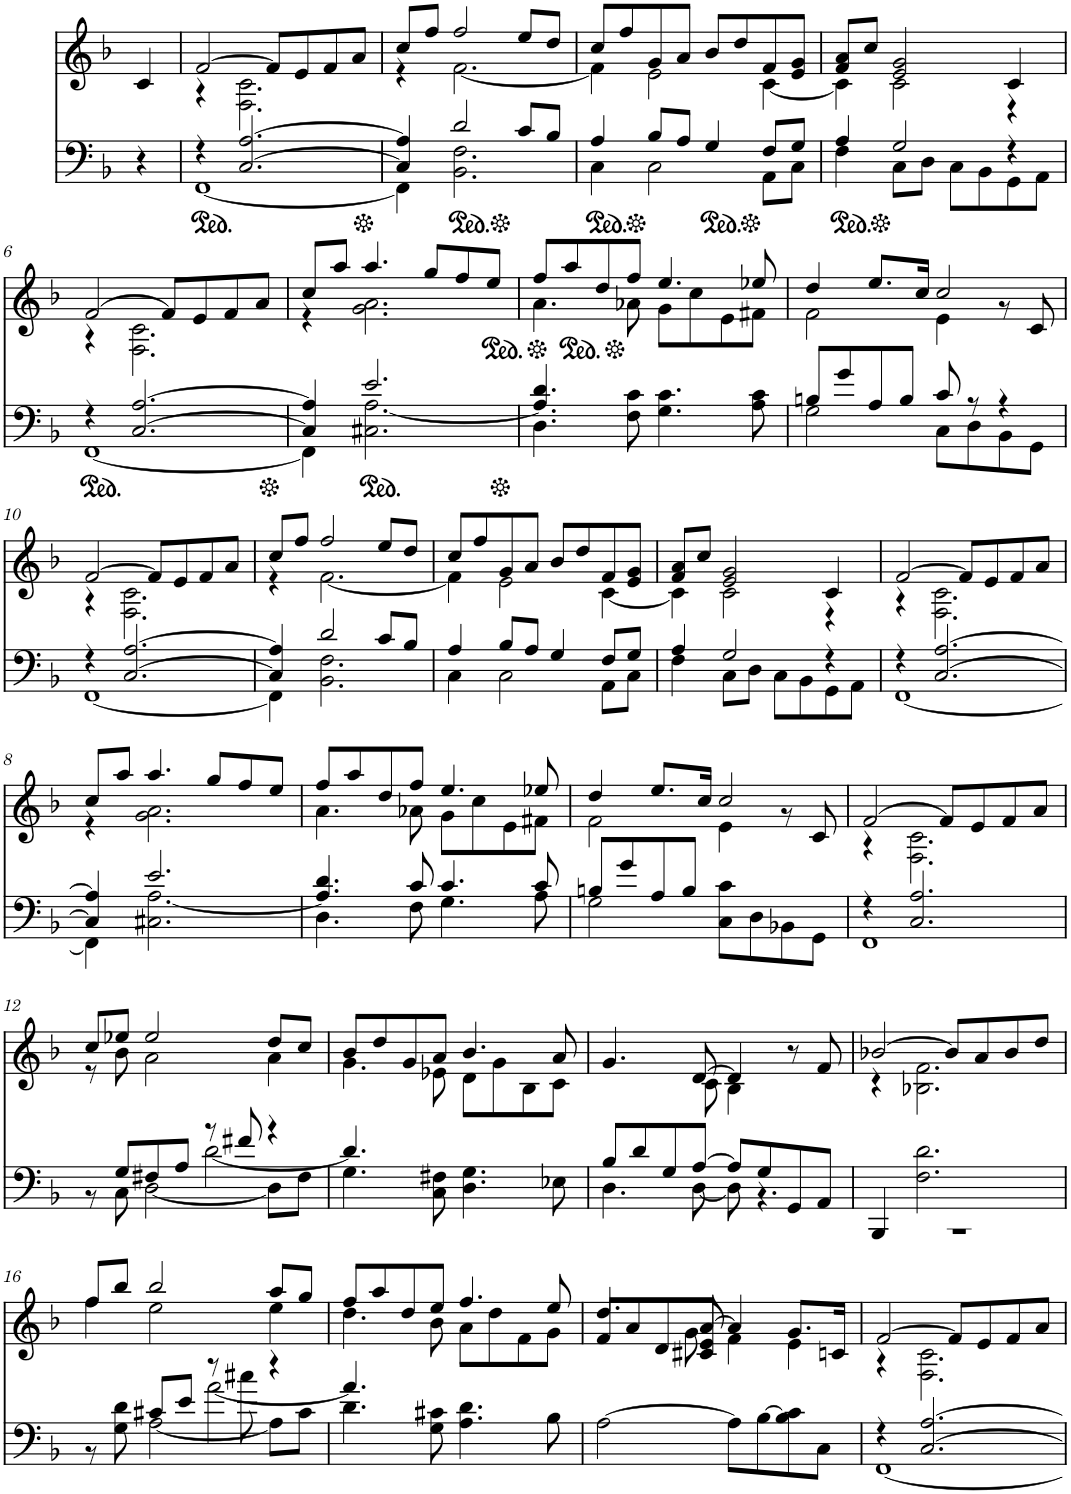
**kern	**kern
*part2	*part1
*staff2	*staff1
*I"Piano	*I"Piano
*I'Pno	*I'Pno
*clefF4	*clefG2
*k[b-]	*k[b-]
=1	=1
4r	4c/
=2	=2
*ped	*
*^	*^
4r	[1FF	[2f/	4r
[2.C/ [2.A/	.	.	2.F\ 2.c\
.	.	8f/L]	.
.	.	8e/	.
.	.	8f/	.
.	.	8a/J	.
=3	=3	=3	=3
*Xped	*	*	*
4C/] 4A/]	4FF\]	8cc/L	4r
.	.	8ff/J	.
*ped	*	*	*
2d/	2.BB-\ 2.F\	2ff/	[2.f\
*Xped	*	*	*
8c/L	.	8ee/L	.
8B-/J	.	8dd/J	.
=4	=4	=4	=4
*ped	*	*	*
4A/	4C\	8cc/L	4f\]
.	.	8ff/	.
*Xped	*	*	*
8B-/L	2C\	8g/	2e\
8A/J	.	8a/J	.
*ped	*	*	*
4G/	.	8b-/L	.
.	.	8dd/	.
*Xped	*	*	*
8F/L	8AA\L	8f/	[4c\
8G/J	8C\J	8e/ 8g/J	.
=5	=5	=5	=5
*ped	*	*	*
4A/	4F\	8f/ 8a/L	4c\]
.	.	8cc/J	.
*Xped	*	*	*
2G/	8C\L	2e/ 2g/	2c\
.	8D\J	.	.
.	8C\L	.	.
.	8BB-\	.	.
4r	8GG\	4c/	4r
.	8AA\J	.	.
!!LO:LB:g=z	!!
=6	=6	=6	=6
*ped	*	*	*
4r	[1FF	[2f/	4r
[2.C/ [2.A/	.	.	2.F\ 2.c\
.	.	8f/L]	.
.	.	8e/	.
.	.	8f/	.
.	.	8a/J	.
=7	=7	=7	=7
*Xped	*	*	*
4C/] 4A/]	4FF\]	8cc/L	4r
.	.	8aa/J	.
*ped	*	*	*
2.e/	2.C#X\ [2.A\	4.aa/	2.g\ 2.a\
.	.	8gg/L	.
.	.	8ff/	.
*	*	*ped	*
.	.	8ee/J	.
=8	=8	=8	=8
*Xped	*	*	*
*	*	*Xped	*
4.D\	4.A/] 4.d/	8ff/L	4.a\
*	*	*ped	*
.	.	8aa/	.
*	*	*Xped	*
.	.	8dd/	.
8F\ 8c\	2ryy	8ff/J	8a-X\
4.G\ 4.c\	.	4.ee/	8g\L
.	.	.	8cc\
.	.	.	8e\
8A\ 8c\	8ryy	8ee-X/	8f#X\J
=9	=9	=9	=9
8Bn/L	2G\	4dd/	2f\
8g/	.	.	.
8A/	.	8.ee/L	.
8B/J	.	.	.
.	.	16cc/Jk	.
8c/	8C\L	2cc/	4e\
8r	8D\	.	.
4r	8BB-\	.	8r
.	8GG\J	.	8c/
!!LO:LB:g=z	!!
=10	=10	=10	=10
4r	[1FF	[2f/	4r
[2.C/ [2.A/	.	.	2.F\ 2.c\
.	.	8f/L]	.
.	.	8e/	.
.	.	8f/	.
.	.	8a/J	.
=4	=4	=4	=4
4C/] 4A/]	4FF\]	8cc/L	4r
.	.	8ff/J	.
2d/	2.BB-\ 2.F\	2ff/	[2.f\
8c/L	.	8ee/L	.
8B-/J	.	8dd/J	.
=5	=5	=5	=5
4A/	4C\	8cc/L	4f\]
.	.	8ff/	.
8B-/L	2C\	8g/	2e\
8A/J	.	8a/J	.
4G/	.	8b-/L	.
.	.	8dd/	.
8F/L	8AA\L	8f/	[4c\
8G/J	8C\J	8e/ 8g/J	.
=6	=6	=6	=6
4A/	4F\	8f/ 8a/L	4c\]
.	.	8cc/J	.
2G/	8C\L	2e/ 2g/	2c\
.	8D\J	.	.
.	8C\L	.	.
.	8BB-\	.	.
4r	8GG\	4c/	4r
.	8AA\J	.	.
=7	=7	=7	=7
4r	[1FF	[2f/	4r
[2.C/ [2.A/	.	.	2.F\ 2.c\
.	.	8f/L]	.
.	.	8e/	.
.	.	8f/	.
.	.	8a/J	.
!!LO:LB:g=z	!!
=8	=8	=8	=8
4C/] 4A/]	4FF\]	8cc/L	4r
.	.	8aa/J	.
2.e/	2.C#X\ [2.A\	4.aa/	2.g\ 2.a\
.	.	8gg/L	.
.	.	8ff/	.
.	.	8ee/J	.
=9	=9	=9	=9
4.A/] 4.d/	4.D\	8ff/L	4.a\
.	.	8aa/	.
.	.	8dd/	.
8c/	8F\	8ff/J	8a-X\
4.c/	4.G\	4.ee/	8g\L
.	.	.	8cc\
.	.	.	8e\
8c/	8A\	8ee-X/	8f#X\J
=10	=10	=10	=10
8Bn/L	2G\	4dd/	2f\
8g/	.	.	.
8A/	.	8.ee/L	.
8B/J	.	.	.
.	.	16cc/Jk	.
2ryy	8C\ 8c\L	2cc/	4e\
.	8D\	.	.
.	8BB-X\	.	8r
.	8GG\J	.	8c/
=11	=11	=11	=11
4r	1FF	[2f/	4r
2.C/ 2.A/	.	.	2.F\ 2.c\
.	.	8f/L]	.
.	.	8e/	.
.	.	8f/	.
.	.	8a/J	.
!!LO:LB:g=z	!!
=12	=12	=12	=12
*	*^	*	*
8ryy	8r	2ryy	8cc/L	8r
8G/L	8C\	.	8ee-X/J	8b-\
8F#X/	[2D\	.	2ee-/	2a\
8A/J	.	.	.	.
8r	.	[2d\	.	.
8f#X/	.	.	.	.
4r	8D\L]	.	8dd/L	4a\
.	8F#\J	.	8cc/J	.
*	*v	*v	*	*
=13	=13	=13	=13
4.G\	4.d/]	8b-/L	4.g\
.	.	8dd/	.
.	.	8g/	.
8C\ 8F#X\	2ryy	8a/J	8e-X\
4.D\ 4.G\	.	4.b-/	8d\L
.	.	.	8g\
.	.	.	8B-\
8E-X\	8ryy	8a/	8c\J
=14	=14	=14	=14
8B-/L	4.D\	4.g/	4ryy
8d/	.	.	.
8G/	.	.	8ryy
[8A/J	[8D\	[8d/	8c\
8A/L]	8D\]	4d/]	4B-\
8G/	4.r	.	.
8GG/	.	8r	4ryy
8AA/J	.	8f/	.
=15	=15	=15	=15
4BBB-/	1r	[2b-X/	4r
2.F\ 2.d\	.	.	2.B-X\ 2.f\
.	.	8b-/L]	.
.	.	8a/	.
.	.	8b-/	.
.	.	8dd/J	.
!!LO:LB:g=z	!!
=16	=16	=16	=16
*	*^	*	*
4ryy	8r	2ryy	8ff/L	4ff\
.	8G\ 8d\	.	8bb-/J	.
8c#X/L	[2A\	.	2bb-/	2ee\
8e/J	.	.	.	.
8r	.	[2a\	.	.
8cc#X\	.	.	.	.
4r	8A\L]	.	8aa/L	4ee\
.	8c#\J	.	8gg/J	.
*	*v	*v	*	*
=17	=17	=17	=17
4.d\	4.a/]	8ff/L	4.dd\
.	.	8aa/	.
.	.	8dd/	.
8G\ 8c#X\	2ryy	8ee/J	8b-\
4.A\ 4.d\	.	4.ff/	8a\L
.	.	.	8dd\
.	.	.	8f\
8B-\	8ryy	8ee/	8g\J
*v	*v	*	*
=18	=18	=18
*	*	*^
[2A\	4.dd/	4ryy	8f/L
.	.	.	8a/
.	.	8ryy	8d/
.	[8a/	8g\	8c#X/ 8e/J
8A\L]	4a/]	4f\	2ryy
[8B-\	.	.	.
8B-\] 8c\	8.g/L	4e\	.
8C\J	.	.	.
.	16cn/Jk	.	.
*	*	*v	*v
=19	=19	=19
*^	*	*
4r	[1FF	[2f/	4r
[2.C/ [2.A/	.	.	2.F\ 2.c\
.	.	8f/L]	.
.	.	8e/	.
.	.	8f/	.
.	.	8a/J	.
*v	*v	*	*
*	*v	*v
=	=
*-	*-
